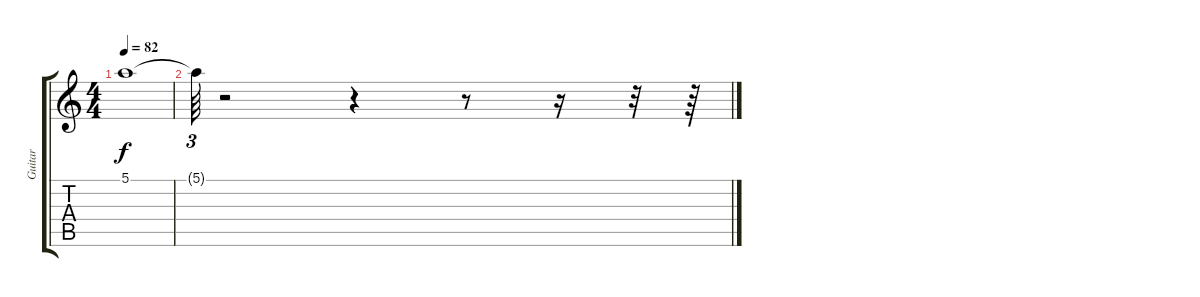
\track ("Guitar" "Guitar") {instrument acousticguitarsteel}
\staff {score tabs}
\tuning (E4 B3 G3 D3 A2 E2) {hide}
\ts (4 4)
\tempo 82
\clef g2
\ks c
5.1{t}.1{dy f} |
5.1{t}.64{tu (3 2)} r.2 r.4 r.8 r.16 r.32 r.64
